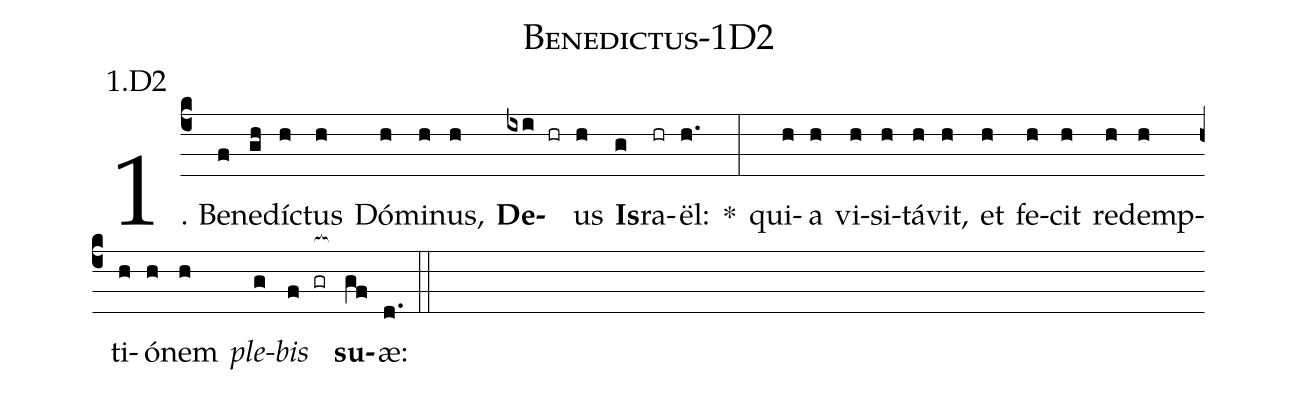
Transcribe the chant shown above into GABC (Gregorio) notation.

name: Benedictus-1D2;
annotation: 1.D2;
%%
(c4)1. Be(f)ne(gh)díc(h)tus(h) Dó(h)mi(h)nus,(h) <b>De</b>(ixi hr)us(h) <b>Is</b>(g)ra(hr)ël:(h.) *(:) qui(h)a(h) vi(h)si(h)tá(h)vit,(h) et(h) fe(h)cit(h) red(h)emp(h)ti(h)ó(h)nem(h) <i>ple</i>(g)<i>bis</i>(f gr[ocb:1{]) <b>su</b>(gf[ocb:0}])æ:(d.) (::)
